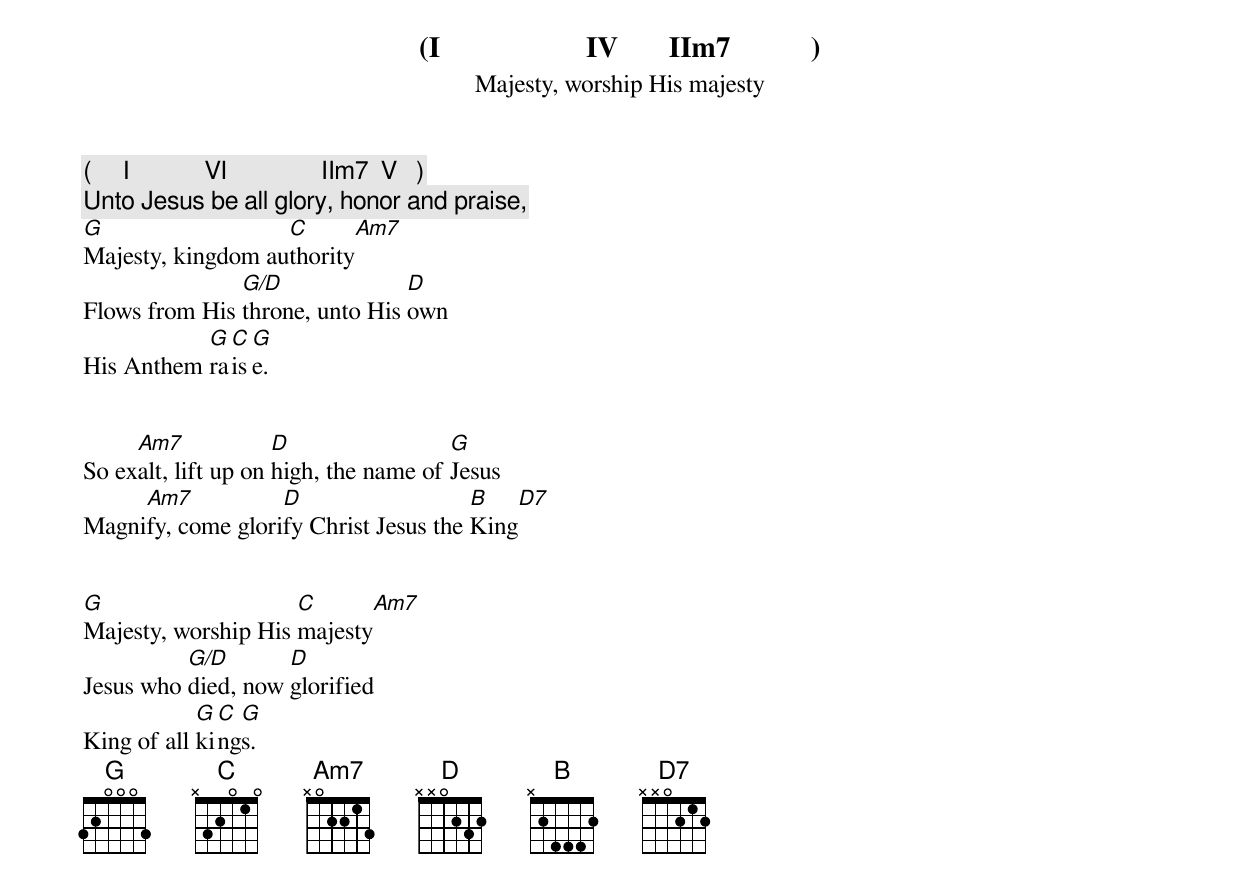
(I                    IV       IIm7           )
 Majesty, worship His majesty
(     I            VI               IIm7  V   )
 Unto Jesus be all glory, honor and praise,
G                  C      Am7
Majesty, kingdom authority
               G/D              D
Flows from His throne, unto His own
           G C G
His Anthem raise.


     Am7             D                 G
So exalt, lift up on high, the name of Jesus
     Am7           D                   B    D7
Magnify, come glorify Christ Jesus the King


G                    C        Am7
Majesty, worship His majesty
          G/D       D
Jesus who died, now glorified
            G C G
King of all kings.
